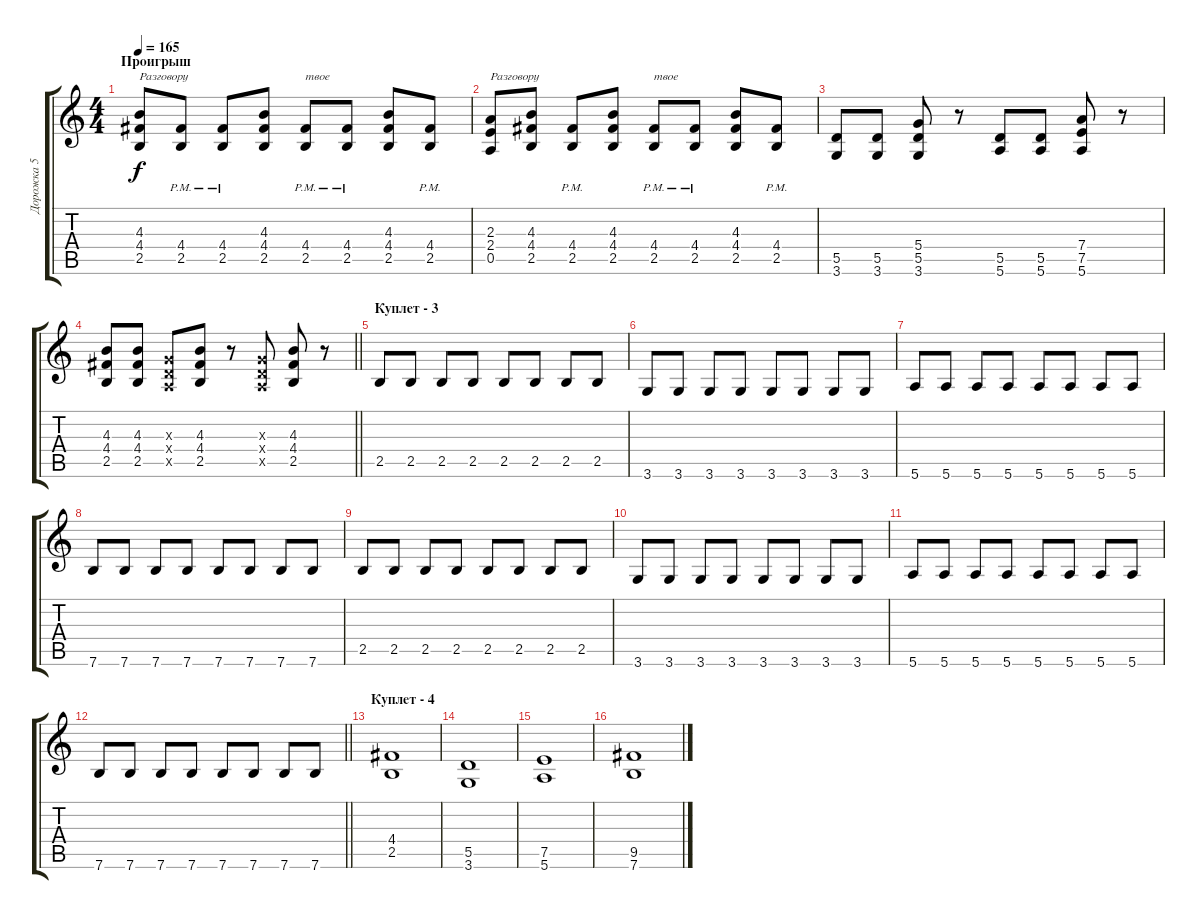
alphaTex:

\track ("Дорожка 5" "Дорожка 5") {instrument distortionguitar}
\staff {score tabs}
\tuning (E4 B3 G3 D3 A2 E2) {hide}
\ts (4 4)
\section ("" "Проигрыш ")
\tempo 165
\clef g2
\ks c
(4.3 4.4 2.5).8{txt "Разговору " dy f} (4.4{pm} 2.5{pm}).8 (4.4{pm} 2.5{pm}).8 (4.3 4.4 2.5).8 (4.4{pm} 2.5{pm}).8{txt "твое"} (4.4{pm} 2.5{pm}).8 (4.3 4.4 2.5).8 (4.4{pm} 2.5{pm}).8 |
(2.3 2.4 0.5).8{txt "Разговору "} (4.3 4.4 2.5).8 (4.4{pm} 2.5{pm}).8 (4.3 4.4 2.5).8 (4.4{pm} 2.5{pm}).8{txt "твое"} (4.4{pm} 2.5{pm}).8 (4.3 4.4 2.5).8 (4.4{pm} 2.5{pm}).8 |
(5.5 3.6).8 (5.5 3.6).8 (5.4 5.5 3.6).8 r.8 (5.5 5.6).8 (5.5 5.6).8 (7.4 7.5 5.6).8 r.8 |
\barLineRight lightlight
(4.3 4.4 2.5).8 (4.3 4.4 2.5).8 (0.3{x} 0.4{x} 0.5{x}).8 (4.3 4.4 2.5).8 r.8 (0.3{x} 0.4{x} 0.5{x}).8 (4.3 4.4 2.5).8 r.8 |
\section ("" "Куплет - 3")
2.5.8 2.5.8 2.5.8 2.5.8 2.5.8 2.5.8 2.5.8 2.5.8 |
3.6.8 3.6.8 3.6.8 3.6.8 3.6.8 3.6.8 3.6.8 3.6.8 |
5.6.8 5.6.8 5.6.8 5.6.8 5.6.8 5.6.8 5.6.8 5.6.8 |
7.6.8 7.6.8 7.6.8 7.6.8 7.6.8 7.6.8 7.6.8 7.6.8 |
2.5.8 2.5.8 2.5.8 2.5.8 2.5.8 2.5.8 2.5.8 2.5.8 |
3.6.8 3.6.8 3.6.8 3.6.8 3.6.8 3.6.8 3.6.8 3.6.8 |
5.6.8 5.6.8 5.6.8 5.6.8 5.6.8 5.6.8 5.6.8 5.6.8 |
\barLineRight lightlight
7.6.8 7.6.8 7.6.8 7.6.8 7.6.8 7.6.8 7.6.8 7.6.8 |
\section ("" "Куплет - 4")
(4.4 2.5).1 |
(5.5 3.6).1 |
(7.5 5.6).1 |
(9.5 7.6).1
